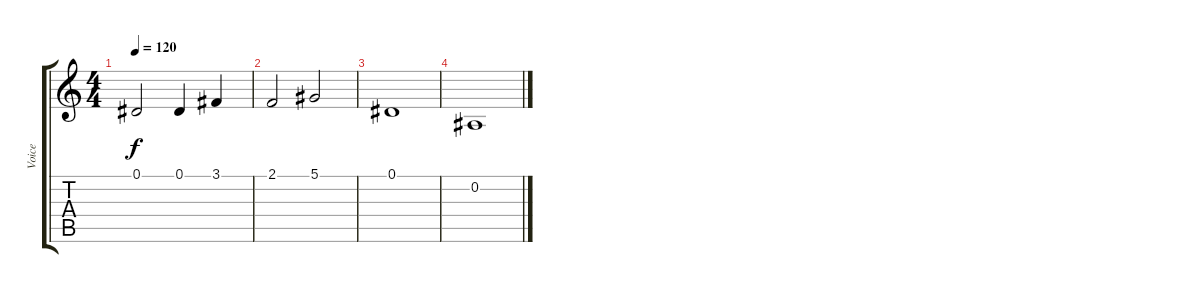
\track ("Voice" "Voice") {instrument choiraahs}
\staff {score tabs}
\tuning (Eb4 Bb3 Gb3 Db3 Ab2 Eb2) {hide}
\ts (4 4)
\tempo 120
\clef g2
\ks c
0.1{t}.2{dy f} 0.1.4 3.1.4 |
2.1.2 5.1.2 |
0.1.1 |
0.2.1
